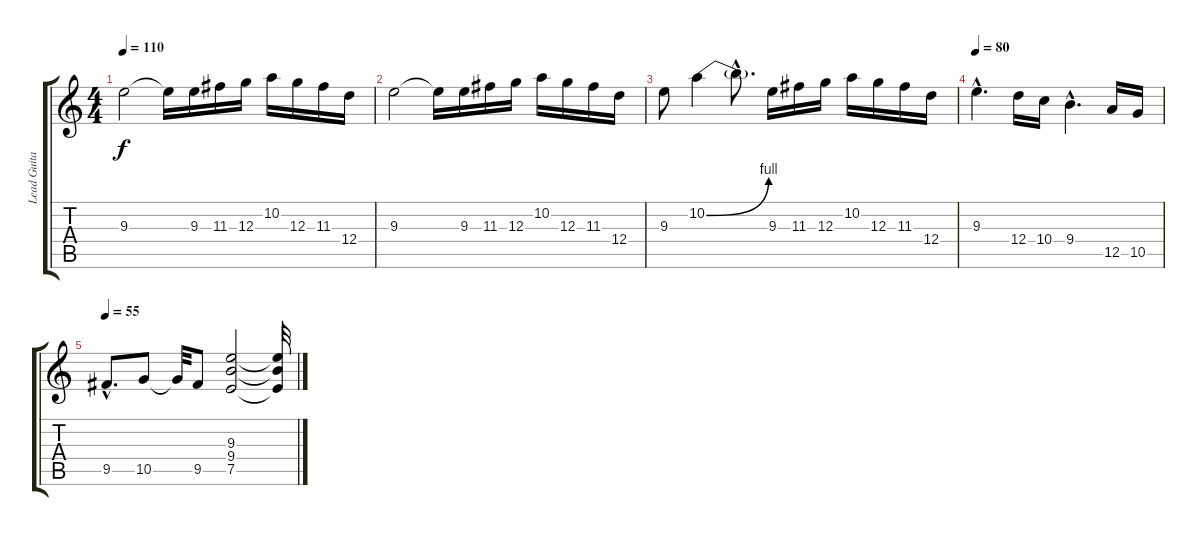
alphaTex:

\track ("Lead Guitar" "Lead Guita") {instrument distortionguitar}
\staff {score tabs}
\tuning (E4 B3 G3 D3 A2 E2) {hide}
\ts (4 4)
\tempo 110
\clef g2
\ks c
9.3.2{dy f} 9.3{t}.16 9.3.16 11.3.16 12.3.16 10.2.16 12.3.16 11.3.16 12.4.16 |
9.3.2 9.3{t}.16 9.3.16 11.3.16 12.3.16 10.2.16 12.3.16 11.3.16 12.4.16 |
9.3.8 10.2{be (bend 0 0 60 4)}.4 10.2{hac t}.8{d} 9.3.16 11.3.16 12.3.16 10.2.16 12.3.16 11.3.16 12.4.16 |
\tempo 80
9.3{hac}.4{d} 12.4.16 10.4.16 9.4{hac}.4{d} 12.5.16 10.5.16 |
\tempo 55
9.5{hac}.8{d} 10.5.8 10.5{t}.32 9.5.8 (9.3 9.4 7.5).2 (9.3{t} 9.4{t} 7.5{t}).32
